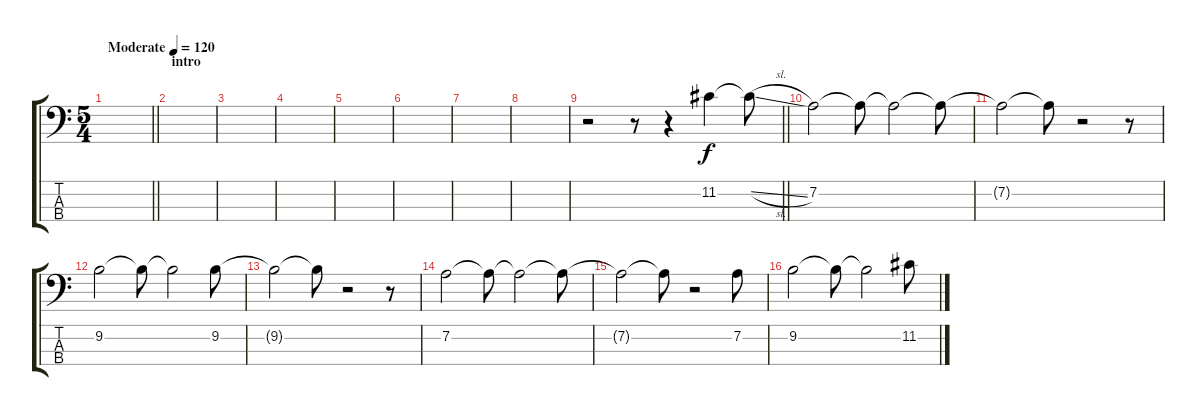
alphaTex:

\track "" {instrument electricbassfinger}
\staff {score tabs}
\tuning (G2 D2 A1 E1) {hide}
\ts (5 4)
\tempo (120 "Moderate")
\clef f4
\barLineRight lightlight
\ks c
|
\section ("" "intro")
|
|
|
|
|
|
|
\barLineRight lightlight
r.2 r.8 r.4 11.2.4{instrument electricbassfinger} 11.2{sl t}.8 |
7.2.2 7.2{t}.8 7.2{t}.2 7.2{t}.8 |
7.2{t}.2 7.2{t}.8 r.2 r.8 |
9.2.2 9.2{t}.8 9.2{t}.2 9.2.8 |
9.2{t}.2 9.2{t}.8 r.2 r.8 |
7.2.2 7.2{t}.8 7.2{t}.2 7.2{t}.8 |
7.2{t}.2 7.2{t}.8 r.2 7.2.8 |
9.2.2 9.2{t}.8 9.2{t}.2 11.2.8
